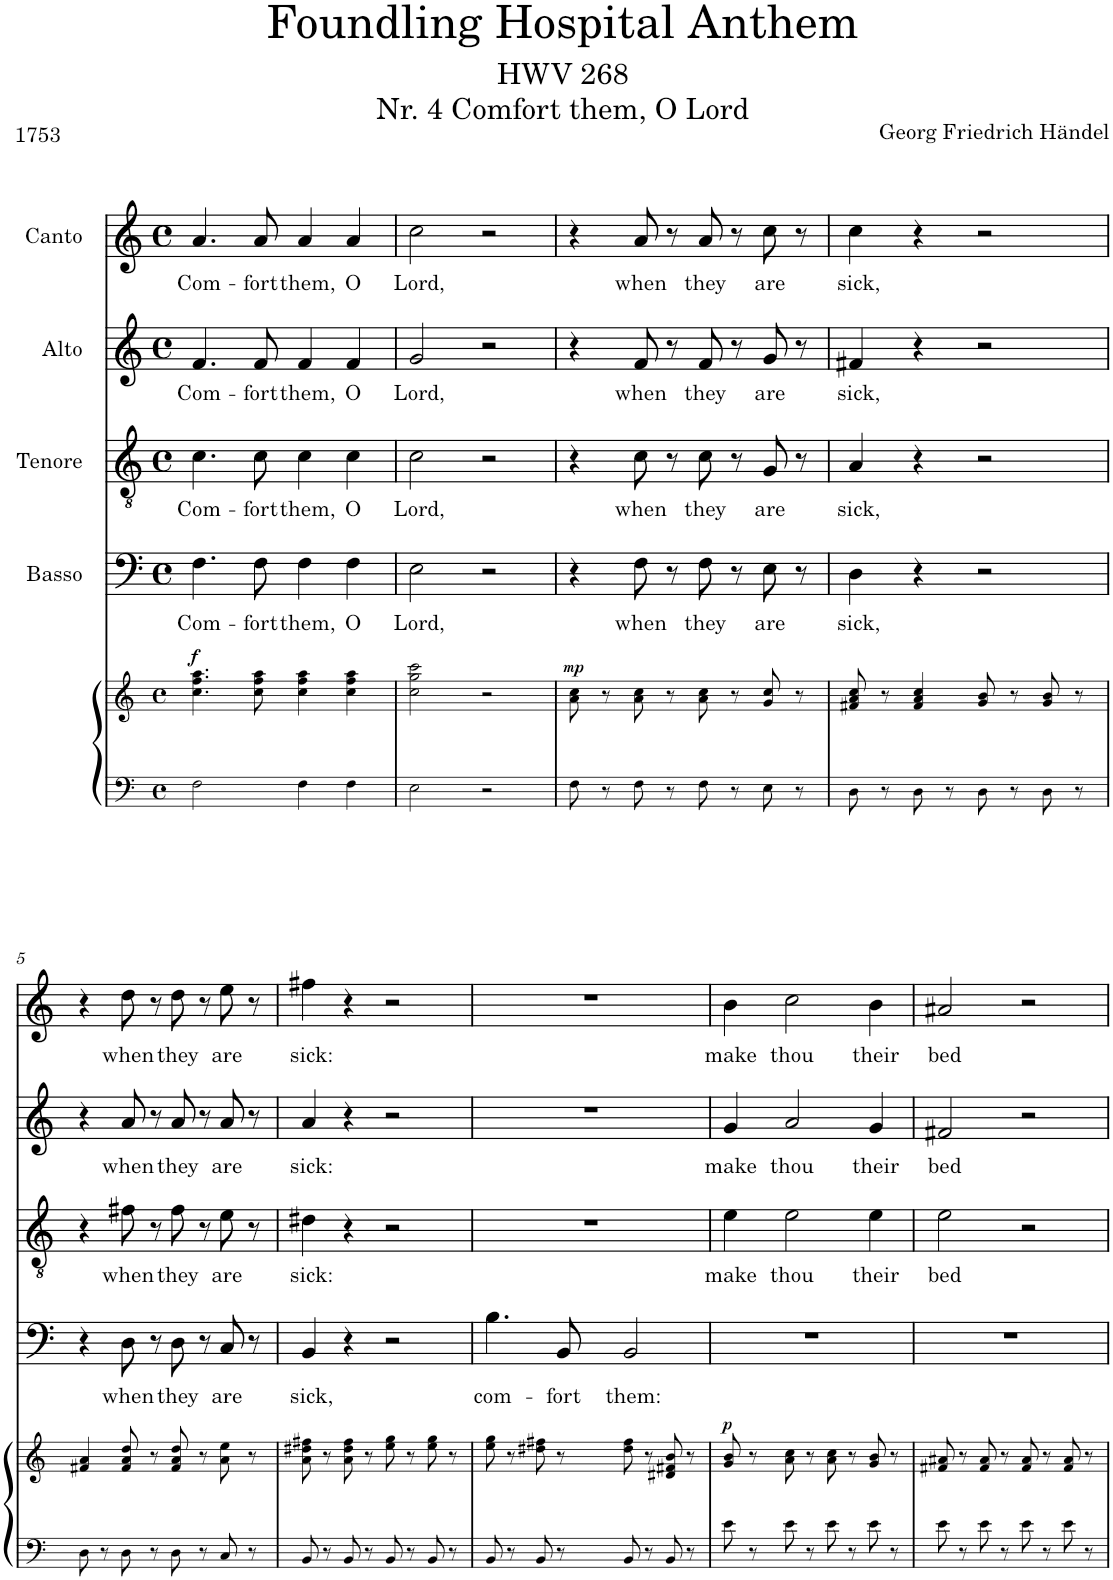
**kern	**kern	**dynam	**kern	**text	**kern	**text	**kern	**text	**kern	**text
*part5	*part5	*part5	*part4	*part4	*part3	*part3	*part2	*part2	*part1	*part1
*staff6	*staff5	*staff5/6	*staff4	*staff4	*staff3	*staff3	*staff2	*staff2	*staff1	*staff1
*I"Piano	*	*	*I"Basso	*	*I"Tenore	*	*I"Alto	*	*I"Canto	*
*I'Pno	*	*	*	*	*	*	*	*	*	*
*stria5	*stria5	*	*	*	*	*	*	*	*	*
*clefF4	*clefG2	*	*clefF4	*	*clefGv2	*	*clefG2	*	*clefG2	*
*k[]	*k[]	*	*k[]	*	*k[]	*	*k[]	*	*k[]	*
*M4/4	*M4/4	*	*M4/4	*	*M4/4	*	*M4/4	*	*M4/4	*
*met(c)	*met(c)	*	*met(c)	*	*met(c)	*	*met(c)	*	*met(c)	*
=1	=1	=1	=1	=1	=1	=1	=1	=1	=1	=1
!	!	!LO:DY:a	!	!LO:LY:b	!	!LO:LY:b	!	!LO:LY:b	!	!LO:LY:b
2F-\	4.cc-\ 4.ff-\ 4.aa-\	f	4.F-\	Com-	4.c-\	Com-	4.f-/	Com-	4.a-/	Com-
!	!	!	!	!LO:LY:b	!	!LO:LY:b	!	!LO:LY:b	!	!LO:LY:b
.	8cc-\ 8ff-\ 8aa-\	.	8F-\	-fort	8c-\	-fort	8f-/	-fort	8a-/	-fort
!	!	!	!	!LO:LY:b	!	!LO:LY:b	!	!LO:LY:b	!	!LO:LY:b
4F-\	4cc-\ 4ff-\ 4aa-\	.	4F-\	them,	4c-\	them,	4f-/	them,	4a-/	them,
!	!	!	!	!LO:LY:b	!	!LO:LY:b	!	!LO:LY:b	!	!LO:LY:b
4F-\	4cc-\ 4ff-\ 4aa-\	.	4F-\	O	4c-\	O	4f-/	O	4a-/	O
=2	=2	=2	=2	=2	=2	=2	=2	=2	=2	=2
!	!	!	!	!LO:LY:b	!	!LO:LY:b	!	!LO:LY:b	!	!LO:LY:b
2E-\	2cc-\ 2gg-\ 2ccc-\	.	2E-\	Lord,	2c-\	Lord,	2g-/	Lord,	2cc-\	Lord,
2r	2r	.	2r	.	2r	.	2r	.	2r	.
=3	=3	=3	=3	=3	=3	=3	=3	=3	=3	=3
!	!	!LO:DY:a	!	!	!	!	!	!	!	!
8F-\	8a-\ 8cc-\	mp	4r	.	4r	.	4r	.	4r	.
8r	8r	.	.	.	.	.	.	.	.	.
!	!	!	!	!LO:LY:b	!	!LO:LY:b	!	!LO:LY:b	!	!LO:LY:b
8F-\	8a-\ 8cc-\	.	8F-\	when	8c-\	when	8f-/	when	8a-/	when
8r	8r	.	8r	.	8r	.	8r	.	8r	.
!	!	!	!	!LO:LY:b	!	!LO:LY:b	!	!LO:LY:b	!	!LO:LY:b
8F-\	8a-\ 8cc-\	.	8F-\	they	8c-\	they	8f-/	they	8a-/	they
8r	8r	.	8r	.	8r	.	8r	.	8r	.
!	!	!	!	!LO:LY:b	!	!LO:LY:b	!	!LO:LY:b	!	!LO:LY:b
8E-\	8g-/ 8cc-/	.	8E-\	are	8G-/	are	8g-/	are	8cc-\	are
8r	8r	.	8r	.	8r	.	8r	.	8r	.
=4	=4	=4	=4	=4	=4	=4	=4	=4	=4	=4
!	!	!	!	!LO:LY:b	!	!LO:LY:b	!	!LO:LY:b	!	!LO:LY:b
8D-\	8fn/ 8a-/ 8cc-/	.	4D-\	sick,	4A-/	sick,	4fn/	sick,	4cc-\	sick,
8r	8r	.	.	.	.	.	.	.	.	.
8D-\	4f/ 4a-/ 4cc-/	.	4r	.	4r	.	4r	.	4r	.
8r	.	.	.	.	.	.	.	.	.	.
8D-\	8g-/ 8b-/	.	2r	.	2r	.	2r	.	2r	.
8r	8r	.	.	.	.	.	.	.	.	.
8D-\	8g-/ 8b-/	.	.	.	.	.	.	.	.	.
8r	8r	.	.	.	.	.	.	.	.	.
!!LO:LB:g=z
=5	=5	=5	=5	=5	=5	=5	=5	=5	=5	=5
8D-\	4fn/ 4a-/	.	4r	.	4r	.	4r	.	4r	.
8r	.	.	.	.	.	.	.	.	.	.
!	!	!	!	!LO:LY:b	!	!LO:LY:b	!	!LO:LY:b	!	!LO:LY:b
8D-\	8f/ 8a-/ 8dd-/	.	8D-\	when	8fn\	when	8a-/	when	8dd-\	when
8r	8r	.	8r	.	8r	.	8r	.	8r	.
!	!	!	!	!LO:LY:b	!	!LO:LY:b	!	!LO:LY:b	!	!LO:LY:b
8D-\	8f/ 8a-/ 8dd-/	.	8D-\	they	8f\	they	8a-/	they	8dd-\	they
8r	8r	.	8r	.	8r	.	8r	.	8r	.
!	!	!	!	!LO:LY:b	!	!LO:LY:b	!	!LO:LY:b	!	!LO:LY:b
8C-/	8a-\ 8ee-\	.	8C-/	are	8e-\	are	8a-/	are	8ee-\	are
8r	8r	.	8r	.	8r	.	8r	.	8r	.
=6	=6	=6	=6	=6	=6	=6	=6	=6	=6	=6
!	!	!	!	!LO:LY:b	!	!LO:LY:b	!	!LO:LY:b	!	!LO:LY:b
8BB-/	8a-\ 8ddn\ 8ffn\	.	4BB-/	sick,	4dn\	sick:	4a-/	sick:	4ffn\	sick:
8r	8r	.	.	.	.	.	.	.	.	.
8BB-/	8a-\ 8dd\ 8ff\	.	4r	.	4r	.	4r	.	4r	.
8r	8r	.	.	.	.	.	.	.	.	.
8BB-/	8ee-\ 8gg-\	.	2r	.	2r	.	2r	.	2r	.
8r	8r	.	.	.	.	.	.	.	.	.
8BB-/	8ee-\ 8gg-\	.	.	.	.	.	.	.	.	.
8r	8r	.	.	.	.	.	.	.	.	.
=7	=7	=7	=7	=7	=7	=7	=7	=7	=7	=7
!	!	!	!	!LO:LY:b	!	!	!	!	!	!
8BB-/	8ee-\ 8gg-\	.	4.B-\	com-	1r	.	1r	.	1r	.
8r	8r	.	.	.	.	.	.	.	.	.
8BB-/	8ddn\ 8ffn\	.	.	.	.	.	.	.	.	.
!	!	!	!	!LO:LY:b	!	!	!	!	!	!
8r	8r	.	8BB-/	-fort	.	.	.	.	.	.
!	!	!	!	!LO:LY:b	!	!	!	!	!	!
8BB-/	8dd\ 8ff\	.	2BB-/	them:	.	.	.	.	.	.
8r	8r	.	.	.	.	.	.	.	.	.
8BB-/	8dn/ 8fn/ 8b-/	.	.	.	.	.	.	.	.	.
8r	8r	.	.	.	.	.	.	.	.	.
=8	=8	=8	=8	=8	=8	=8	=8	=8	=8	=8
!	!	!LO:DY:a	!	!	!	!LO:LY:b	!	!LO:LY:b	!	!LO:LY:b
8e-\	8g-/ 8b-/	p	1r	.	4e-\	make	4g-/	make	4b-\	make
8r	8r	.	.	.	.	.	.	.	.	.
!	!	!	!	!	!	!LO:LY:b	!	!LO:LY:b	!	!LO:LY:b
8e-\	8a-\ 8cc-\	.	.	.	2e-\	thou	2a-/	thou	2cc-\	thou
8r	8r	.	.	.	.	.	.	.	.	.
8e-\	8a-\ 8cc-\	.	.	.	.	.	.	.	.	.
8r	8r	.	.	.	.	.	.	.	.	.
!	!	!	!	!	!	!LO:LY:b	!	!LO:LY:b	!	!LO:LY:b
8e-\	8g-/ 8b-/	.	.	.	4e-\	their	4g-/	their	4b-\	their
8r	8r	.	.	.	.	.	.	.	.	.
=9	=9	=9	=9	=9	=9	=9	=9	=9	=9	=9
!	!	!	!	!	!	!LO:LY:b	!	!LO:LY:b	!	!LO:LY:b
8e-\	8fn/ 8an/	.	1r	.	2e-\	bed	2fn/	bed	2an/	bed
8r	8r	.	.	.	.	.	.	.	.	.
8e-\	8f/ 8a/	.	.	.	.	.	.	.	.	.
8r	8r	.	.	.	.	.	.	.	.	.
8e-\	8f/ 8a/	.	.	.	2r	.	2r	.	2r	.
8r	8r	.	.	.	.	.	.	.	.	.
8e-\	8f/ 8a/	.	.	.	.	.	.	.	.	.
8r	8r	.	.	.	.	.	.	.	.	.
=	=	=	=	=	=	=	=	=	=	=
*-	*-	*-	*-	*-	*-	*-	*-	*-	*-	*-
